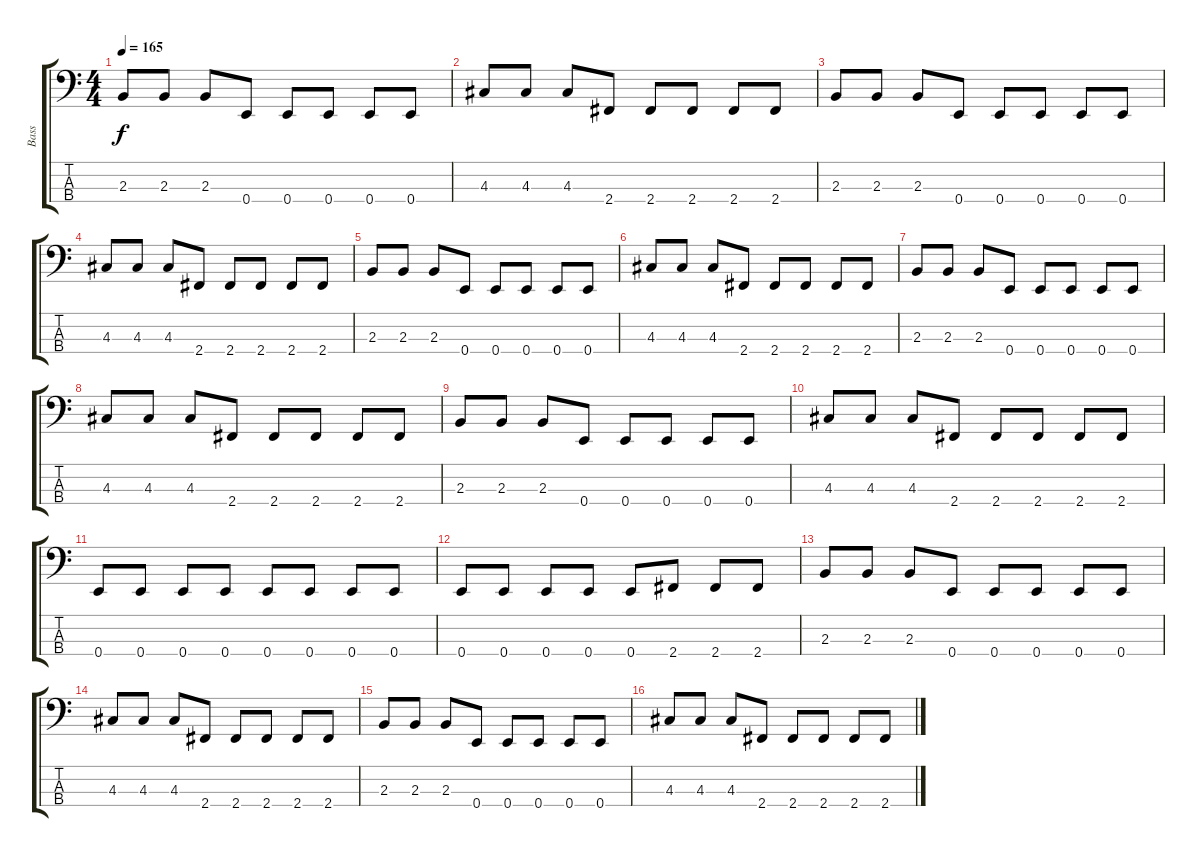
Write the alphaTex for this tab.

\track ("Bass" "Bass") {instrument electricbasspick}
\staff {score tabs}
\tuning (G2 D2 A1 E1) {hide}
\ts (4 4)
\tempo 165
\clef f4
\ks c
2.3.8{dy f} 2.3.8 2.3.8 0.4.8 0.4.8 0.4.8 0.4.8 0.4.8 |
4.3.8 4.3.8 4.3.8 2.4.8 2.4.8 2.4.8 2.4.8 2.4.8 |
2.3.8 2.3.8 2.3.8 0.4.8 0.4.8 0.4.8 0.4.8 0.4.8 |
4.3.8 4.3.8 4.3.8 2.4.8 2.4.8 2.4.8 2.4.8 2.4.8 |
2.3.8 2.3.8 2.3.8 0.4.8 0.4.8 0.4.8 0.4.8 0.4.8 |
4.3.8 4.3.8 4.3.8 2.4.8 2.4.8 2.4.8 2.4.8 2.4.8 |
2.3.8 2.3.8 2.3.8 0.4.8 0.4.8 0.4.8 0.4.8 0.4.8 |
4.3.8 4.3.8 4.3.8 2.4.8 2.4.8 2.4.8 2.4.8 2.4.8 |
2.3.8 2.3.8 2.3.8 0.4.8 0.4.8 0.4.8 0.4.8 0.4.8 |
4.3.8 4.3.8 4.3.8 2.4.8 2.4.8 2.4.8 2.4.8 2.4.8 |
0.4.8 0.4.8 0.4.8 0.4.8 0.4.8 0.4.8 0.4.8 0.4.8 |
0.4.8 0.4.8 0.4.8 0.4.8 0.4.8 2.4.8 2.4.8 2.4.8 |
2.3.8 2.3.8 2.3.8 0.4.8 0.4.8 0.4.8 0.4.8 0.4.8 |
4.3.8 4.3.8 4.3.8 2.4.8 2.4.8 2.4.8 2.4.8 2.4.8 |
2.3.8 2.3.8 2.3.8 0.4.8 0.4.8 0.4.8 0.4.8 0.4.8 |
4.3.8 4.3.8 4.3.8 2.4.8 2.4.8 2.4.8 2.4.8 2.4.8
